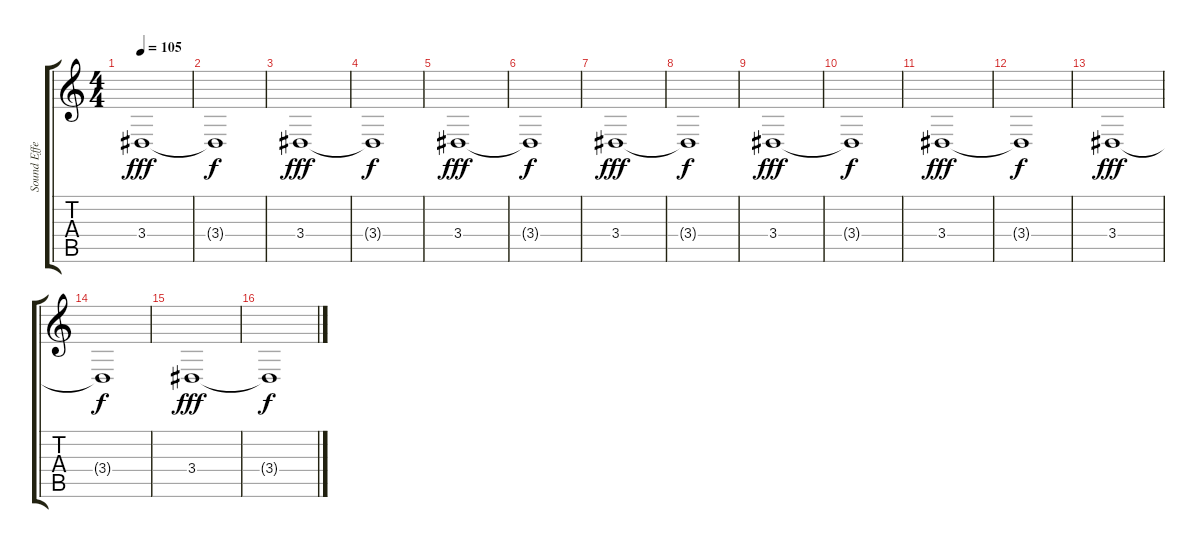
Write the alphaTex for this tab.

\track ("Sound Effect" "Sound Effe") {instrument birdtweet}
\staff {score tabs}
\tuning (D4 A3 F3 C3 G2 C2) {hide}
\ts (4 4)
\tempo 105
\clef g2
\ks c
3.4.1{dy fff volume 16 instrument tubularbells} |
3.4{t}.1{dy f} |
3.4.1{dy fff} |
3.4{t}.1{dy f} |
3.4.1{dy fff} |
3.4{t}.1{dy f} |
3.4.1{dy fff} |
3.4{t}.1{dy f} |
3.4.1{dy fff} |
3.4{t}.1{dy f} |
3.4.1{dy fff} |
3.4{t}.1{dy f} |
3.4.1{dy fff} |
3.4{t}.1{dy f} |
3.4.1{dy fff} |
3.4{t}.1{dy f}
